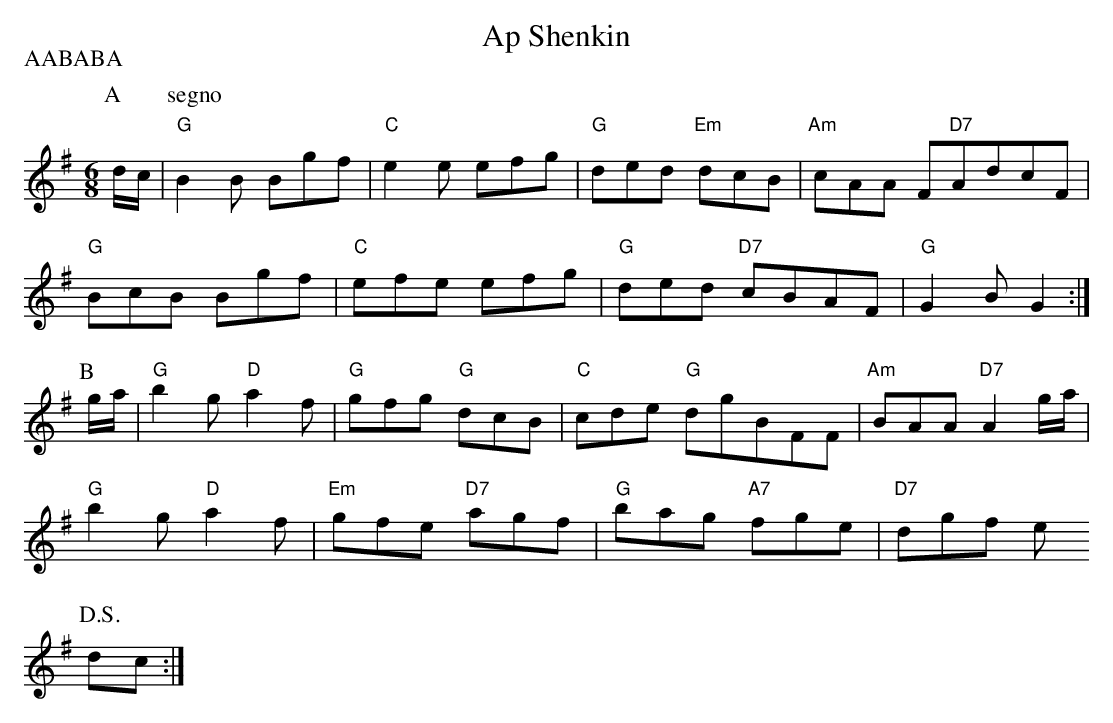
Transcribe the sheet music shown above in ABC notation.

X:1
T:Ap Shenkin
P:AABABA
M:4/4
K:G
M:6/8
P:A
d/2c/2|\
P:segno
"G"B2B Bgf|"C"e2e efg|"G"ded "Em"dcB|"Am"cAA F"D7"AdcF|
"G"BcB Bgf|"C"efe efg|"G"ded "D7"cBAF|"G"G2B G2:|
P:B
g/2a/2|"G"b2g "D"a2f|"G"gfg "G"dcB|"C"cde "G"dgBFF|"Am"BAA "D7"A2g/2a/2|
"G"b2g "D"a2f|"Em"gfe "D7"agf|"G"bag "A7"fge|"D7"dgf e
P:D.S.
dc:|
